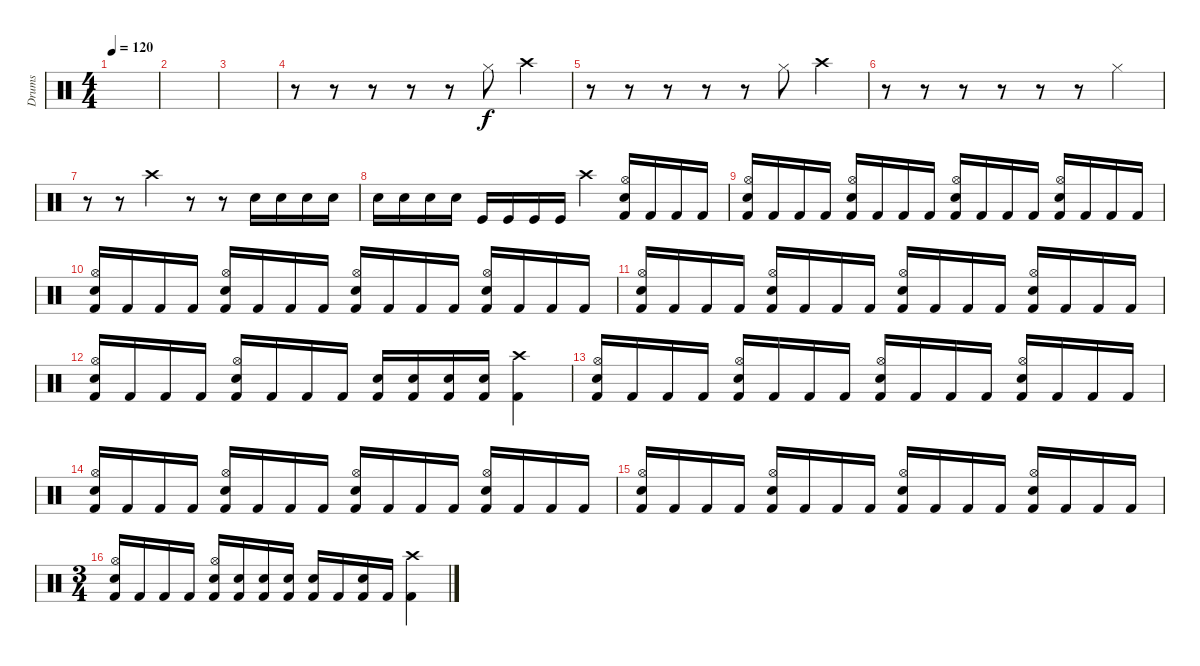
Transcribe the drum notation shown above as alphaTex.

\track ("Drums" "Drums") {instrument percussion}
\staff {score}
\articulation defaults
\ts (4 4)
\tempo 120
\clef neutral
\ks c
|
|
|
r.8 r.8 r.8 r.8 r.8 "Hi-Hat (closed)".8 "Crash high (hit)".4 |
r.8 r.8 r.8 r.8 r.8 "Hi-Hat (closed)".8 "Crash high (hit)".4 |
r.8 r.8 r.8 r.8 r.8 r.8 "Hi-Hat (closed)".4 |
r.8 r.8 "Crash high (hit)".4 r.8 r.8 "Electric Snare (hit)".16 "Electric Snare (hit)".16 "Electric Snare (hit)".16 "Electric Snare (hit)".16 |
"Snare (hit) 2".16 "Snare (hit) 2".16 "Snare (hit) 2".16 "Snare (hit) 2".16 "Kick (hit)".16 "Kick (hit)".16 "Kick (hit)".16 "Kick (hit)".16 "Crash high (hit)".4 ("Hi-Hat (open)" "Electric Snare (hit)" "Kick (hit) 2").16 "Kick (hit) 2".16 "Kick (hit) 2".16 "Kick (hit) 2".16 |
("Hi-Hat (open)" "Snare (hit) 2" "Kick (hit) 2").16 "Kick (hit) 2".16 "Kick (hit) 2".16 "Kick (hit) 2".16 ("Hi-Hat (open)" "Electric Snare (hit)" "Kick (hit) 2").16 "Kick (hit) 2".16 "Kick (hit) 2".16 "Kick (hit) 2".16 ("Hi-Hat (open)" "Snare (hit) 2" "Kick (hit) 2").16 "Kick (hit) 2".16 "Kick (hit) 2".16 "Kick (hit) 2".16 ("Hi-Hat (open)" "Electric Snare (hit)" "Kick (hit) 2").16 "Kick (hit) 2".16 "Kick (hit) 2".16 "Kick (hit) 2".16 |
("Hi-Hat (open)" "Snare (hit) 2" "Kick (hit) 2").16 "Kick (hit) 2".16 "Kick (hit) 2".16 "Kick (hit) 2".16 ("Hi-Hat (open)" "Electric Snare (hit)" "Kick (hit) 2").16 "Kick (hit) 2".16 "Kick (hit) 2".16 "Kick (hit) 2".16 ("Hi-Hat (open)" "Snare (hit) 2" "Kick (hit) 2").16 "Kick (hit) 2".16 "Kick (hit) 2".16 "Kick (hit) 2".16 ("Hi-Hat (open)" "Electric Snare (hit)" "Kick (hit) 2").16 "Kick (hit) 2".16 "Kick (hit) 2".16 "Kick (hit) 2".16 |
("Hi-Hat (open)" "Snare (hit) 2" "Kick (hit) 2").16 "Kick (hit) 2".16 "Kick (hit) 2".16 "Kick (hit) 2".16 ("Hi-Hat (open)" "Electric Snare (hit)" "Kick (hit) 2").16 "Kick (hit) 2".16 "Kick (hit) 2".16 "Kick (hit) 2".16 ("Hi-Hat (open)" "Snare (hit) 2" "Kick (hit) 2").16 "Kick (hit) 2".16 "Kick (hit) 2".16 "Kick (hit) 2".16 ("Hi-Hat (open)" "Electric Snare (hit)" "Kick (hit) 2").16 "Kick (hit) 2".16 "Kick (hit) 2".16 "Kick (hit) 2".16 |
("Hi-Hat (open)" "Snare (hit) 2" "Kick (hit) 2").16 "Kick (hit) 2".16 "Kick (hit) 2".16 "Kick (hit) 2".16 ("Hi-Hat (open)" "Electric Snare (hit)" "Kick (hit) 2").16 "Kick (hit) 2".16 "Kick (hit) 2".16 "Kick (hit) 2".16 ("Electric Snare (hit)" "Kick (hit) 2").16 ("Electric Snare (hit)" "Kick (hit) 2").16 ("Electric Snare (hit)" "Kick (hit) 2").16 ("Electric Snare (hit)" "Kick (hit) 2").16 ("Crash high (hit)" "Kick (hit) 2").4 |
("Hi-Hat (open)" "Snare (hit) 2" "Kick (hit) 2").16 "Kick (hit) 2".16 "Kick (hit) 2".16 "Kick (hit) 2".16 ("Hi-Hat (open)" "Electric Snare (hit)" "Kick (hit) 2").16 "Kick (hit) 2".16 "Kick (hit) 2".16 "Kick (hit) 2".16 ("Hi-Hat (open)" "Snare (hit) 2" "Kick (hit) 2").16 "Kick (hit) 2".16 "Kick (hit) 2".16 "Kick (hit) 2".16 ("Hi-Hat (open)" "Electric Snare (hit)" "Kick (hit) 2").16 "Kick (hit) 2".16 "Kick (hit) 2".16 "Kick (hit) 2".16 |
("Hi-Hat (open)" "Snare (hit) 2" "Kick (hit) 2").16 "Kick (hit) 2".16 "Kick (hit) 2".16 "Kick (hit) 2".16 ("Hi-Hat (open)" "Electric Snare (hit)" "Kick (hit) 2").16 "Kick (hit) 2".16 "Kick (hit) 2".16 "Kick (hit) 2".16 ("Hi-Hat (open)" "Snare (hit) 2" "Kick (hit) 2").16 "Kick (hit) 2".16 "Kick (hit) 2".16 "Kick (hit) 2".16 ("Hi-Hat (open)" "Electric Snare (hit)" "Kick (hit) 2").16 "Kick (hit) 2".16 "Kick (hit) 2".16 "Kick (hit) 2".16 |
("Hi-Hat (open)" "Snare (hit) 2" "Kick (hit) 2").16 "Kick (hit) 2".16 "Kick (hit) 2".16 "Kick (hit) 2".16 ("Hi-Hat (open)" "Electric Snare (hit)" "Kick (hit) 2").16 "Kick (hit) 2".16 "Kick (hit) 2".16 "Kick (hit) 2".16 ("Hi-Hat (open)" "Snare (hit) 2" "Kick (hit) 2").16 "Kick (hit) 2".16 "Kick (hit) 2".16 "Kick (hit) 2".16 ("Hi-Hat (open)" "Electric Snare (hit)" "Kick (hit) 2").16 "Kick (hit) 2".16 "Kick (hit) 2".16 "Kick (hit) 2".16 |
\ts (3 4)
("Hi-Hat (open)" "Snare (hit) 2" "Kick (hit) 2").16 "Kick (hit) 2".16 "Kick (hit) 2".16 "Kick (hit) 2".16 ("Hi-Hat (open)" "Electric Snare (hit)" "Kick (hit) 2").16 ("Electric Snare (hit)" "Kick (hit) 2").16 ("Electric Snare (hit)" "Kick (hit) 2").16 ("Electric Snare (hit)" "Kick (hit) 2").16 ("Electric Snare (hit)" "Kick (hit) 2").16 "Kick (hit) 2".16 ("Electric Snare (hit)" "Kick (hit) 2").16 "Kick (hit) 2".16 ("Crash high (hit)" "Kick (hit) 2").4
